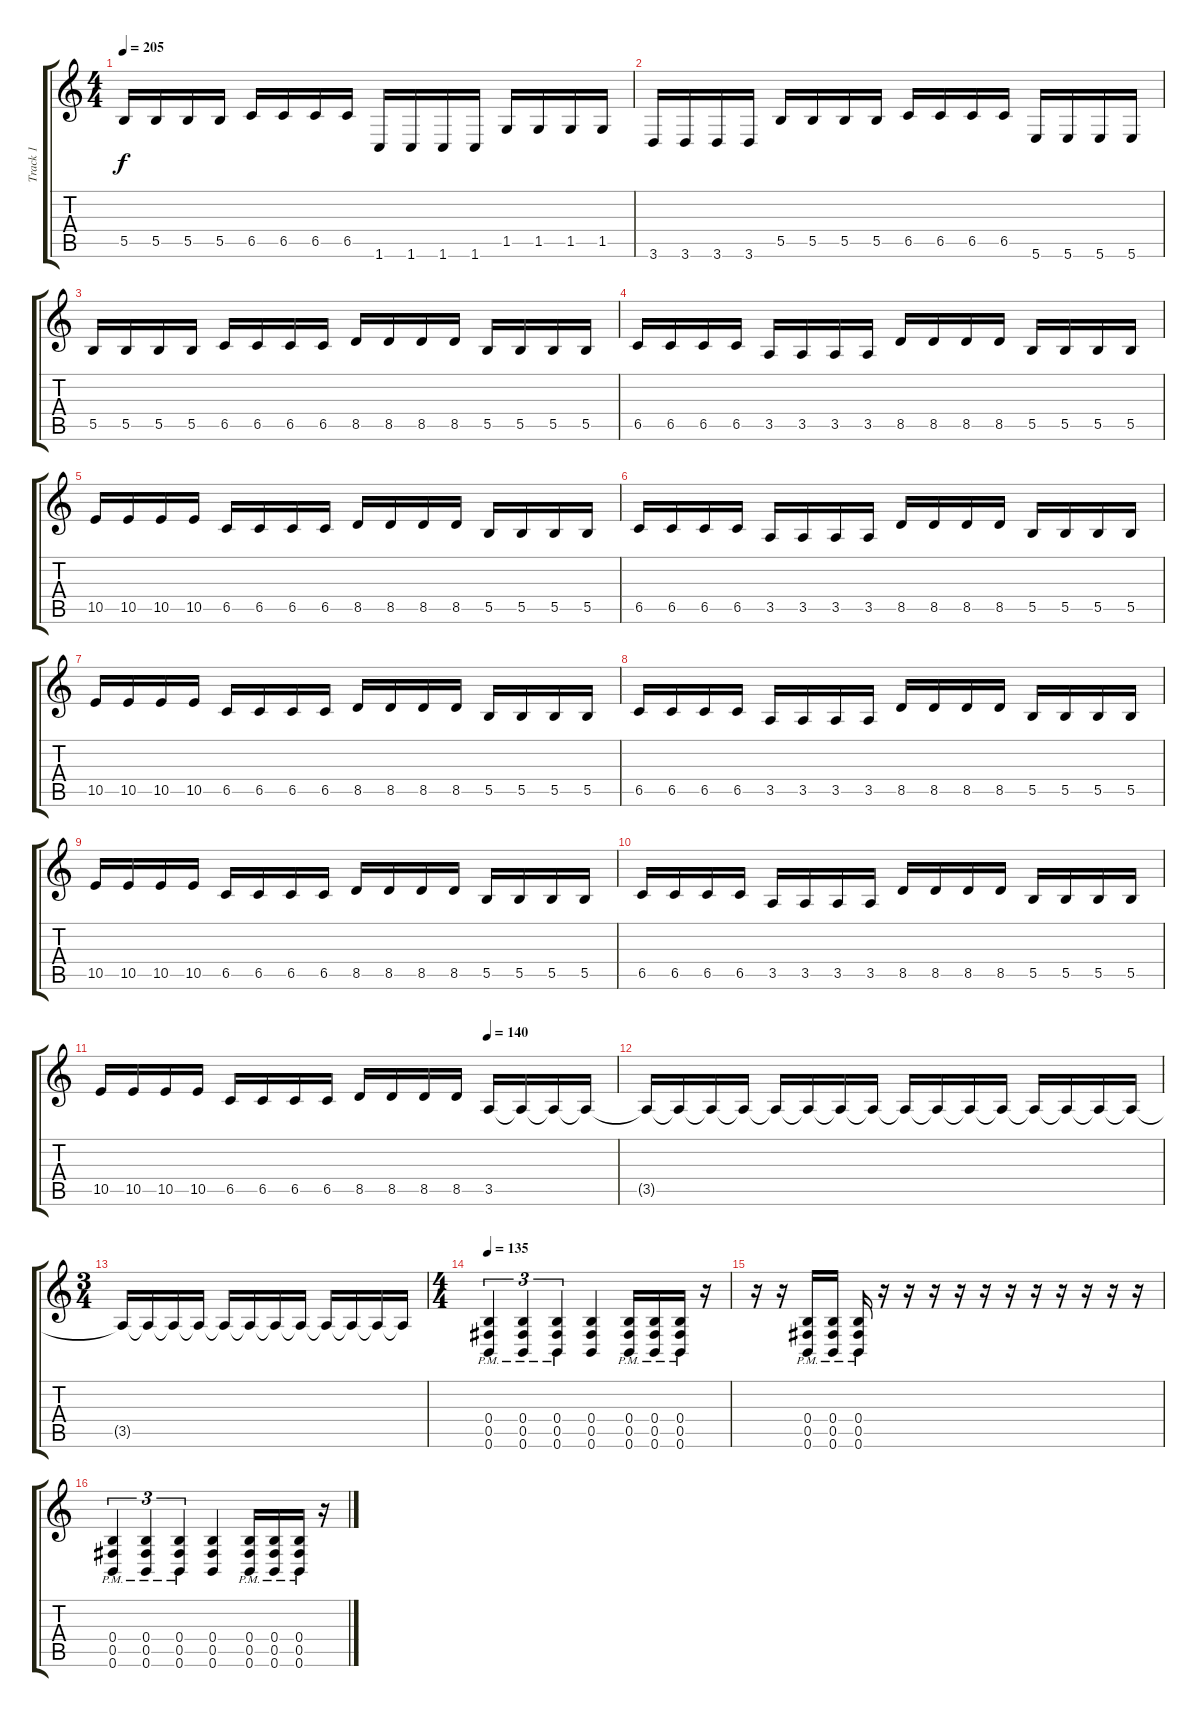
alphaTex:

\track ("Track 1" "Track 1") {instrument distortionguitar}
\staff {score tabs}
\tuning (Db4 Ab3 E3 B2 Gb2 B1) {hide}
\ts (4 4)
\tempo 205
\clef g2
\ks c
5.5.16{dy f} 5.5.16 5.5.16 5.5.16 6.5.16 6.5.16 6.5.16 6.5.16 1.6.16 1.6.16 1.6.16 1.6.16 1.5.16 1.5.16 1.5.16 1.5.16 |
3.6.16 3.6.16 3.6.16 3.6.16 5.5.16 5.5.16 5.5.16 5.5.16 6.5.16 6.5.16 6.5.16 6.5.16 5.6.16 5.6.16 5.6.16 5.6.16 |
5.5.16 5.5.16 5.5.16 5.5.16 6.5.16 6.5.16 6.5.16 6.5.16 8.5.16 8.5.16 8.5.16 8.5.16 5.5.16 5.5.16 5.5.16 5.5.16 |
6.5.16 6.5.16 6.5.16 6.5.16 3.5.16 3.5.16 3.5.16 3.5.16 8.5.16 8.5.16 8.5.16 8.5.16 5.5.16 5.5.16 5.5.16 5.5.16 |
10.5.16 10.5.16 10.5.16 10.5.16 6.5.16 6.5.16 6.5.16 6.5.16 8.5.16 8.5.16 8.5.16 8.5.16 5.5.16 5.5.16 5.5.16 5.5.16 |
6.5.16 6.5.16 6.5.16 6.5.16 3.5.16 3.5.16 3.5.16 3.5.16 8.5.16 8.5.16 8.5.16 8.5.16 5.5.16 5.5.16 5.5.16 5.5.16 |
10.5.16 10.5.16 10.5.16 10.5.16 6.5.16 6.5.16 6.5.16 6.5.16 8.5.16 8.5.16 8.5.16 8.5.16 5.5.16 5.5.16 5.5.16 5.5.16 |
6.5.16 6.5.16 6.5.16 6.5.16 3.5.16 3.5.16 3.5.16 3.5.16 8.5.16 8.5.16 8.5.16 8.5.16 5.5.16 5.5.16 5.5.16 5.5.16 |
10.5.16 10.5.16 10.5.16 10.5.16 6.5.16 6.5.16 6.5.16 6.5.16 8.5.16 8.5.16 8.5.16 8.5.16 5.5.16 5.5.16 5.5.16 5.5.16 |
6.5.16 6.5.16 6.5.16 6.5.16 3.5.16 3.5.16 3.5.16 3.5.16 8.5.16 8.5.16 8.5.16 8.5.16 5.5.16 5.5.16 5.5.16 5.5.16 |
\tempo (140 0.75)
10.5.16 10.5.16 10.5.16 10.5.16 6.5.16 6.5.16 6.5.16 6.5.16 8.5.16 8.5.16 8.5.16 8.5.16 3.5.16 3.5{t}.16 3.5{t}.16 3.5{t}.16 |
3.5{t}.16 3.5{t}.16 3.5{t}.16 3.5{t}.16 3.5{t}.16 3.5{t}.16 3.5{t}.16 3.5{t}.16 3.5{t}.16 3.5{t}.16 3.5{t}.16 3.5{t}.16 3.5{t}.16 3.5{t}.16 3.5{t}.16 3.5{t}.16 |
\ts (3 4)
3.5{t}.16 3.5{t}.16 3.5{t}.16 3.5{t}.16 3.5{t}.16 3.5{t}.16 3.5{t}.16 3.5{t}.16 3.5{t}.16 3.5{t}.16 3.5{t}.16 3.5{t}.16 |
\ts (4 4)
\tempo 135
(0.4{pm} 0.5{pm} 0.6{pm}).4{tu (3 2)} (0.4{pm} 0.5{pm} 0.6{pm}).4{tu (3 2)} (0.4{pm} 0.5{pm} 0.6{pm}).4{tu (3 2)} (0.4 0.5 0.6).4 (0.4{pm} 0.5{pm} 0.6{pm}).16 (0.4{pm} 0.5{pm} 0.6{pm}).16 (0.4{pm} 0.5{pm} 0.6{pm}).16 r.16 |
r.16 r.16 (0.4{pm} 0.5{pm} 0.6{pm}).16 (0.4{pm} 0.5{pm} 0.6{pm}).16 (0.4{pm} 0.5{pm} 0.6{pm}).16 r.16 r.16 r.16 r.16 r.16 r.16 r.16 r.16 r.16 r.16 r.16 |
(0.4{pm} 0.5{pm} 0.6{pm}).4{tu (3 2)} (0.4{pm} 0.5{pm} 0.6{pm}).4{tu (3 2)} (0.4{pm} 0.5{pm} 0.6{pm}).4{tu (3 2)} (0.4 0.5 0.6).4 (0.4{pm} 0.5{pm} 0.6{pm}).16 (0.4{pm} 0.5{pm} 0.6{pm}).16 (0.4{pm} 0.5{pm} 0.6{pm}).16 r.16
